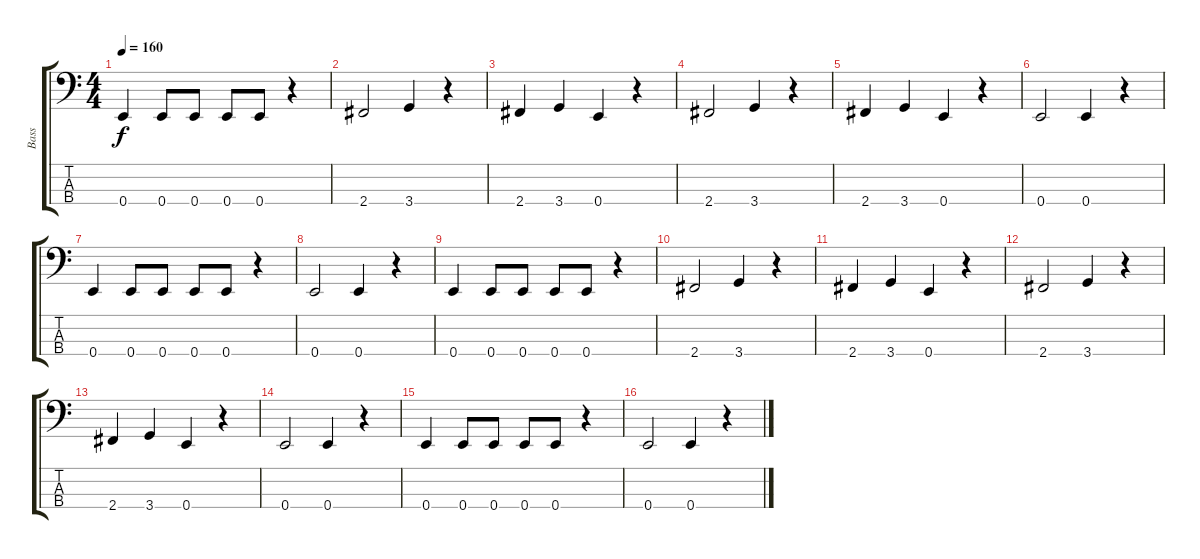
\track ("Bass" "Bass") {instrument electricbassfinger}
\staff {score tabs}
\tuning (G2 D2 A1 E1) {hide}
\ts (4 4)
\tempo 160
\clef f4
\ks c
0.4.4{dy f} 0.4.8 0.4.8 0.4.8 0.4.8 r.4 |
2.4.2 3.4.4 r.4 |
2.4.4 3.4.4 0.4.4 r.4 |
2.4.2 3.4.4 r.4 |
2.4.4 3.4.4 0.4.4 r.4 |
\section ("" "")
0.4.2 0.4.4 r.4 |
0.4.4 0.4.8 0.4.8 0.4.8 0.4.8 r.4 |
0.4.2 0.4.4 r.4 |
0.4.4 0.4.8 0.4.8 0.4.8 0.4.8 r.4 |
2.4.2 3.4.4 r.4 |
2.4.4 3.4.4 0.4.4 r.4 |
2.4.2 3.4.4 r.4 |
2.4.4 3.4.4 0.4.4 r.4 |
\section ("" "")
0.4.2 0.4.4 r.4 |
0.4.4 0.4.8 0.4.8 0.4.8 0.4.8 r.4 |
0.4.2 0.4.4 r.4
